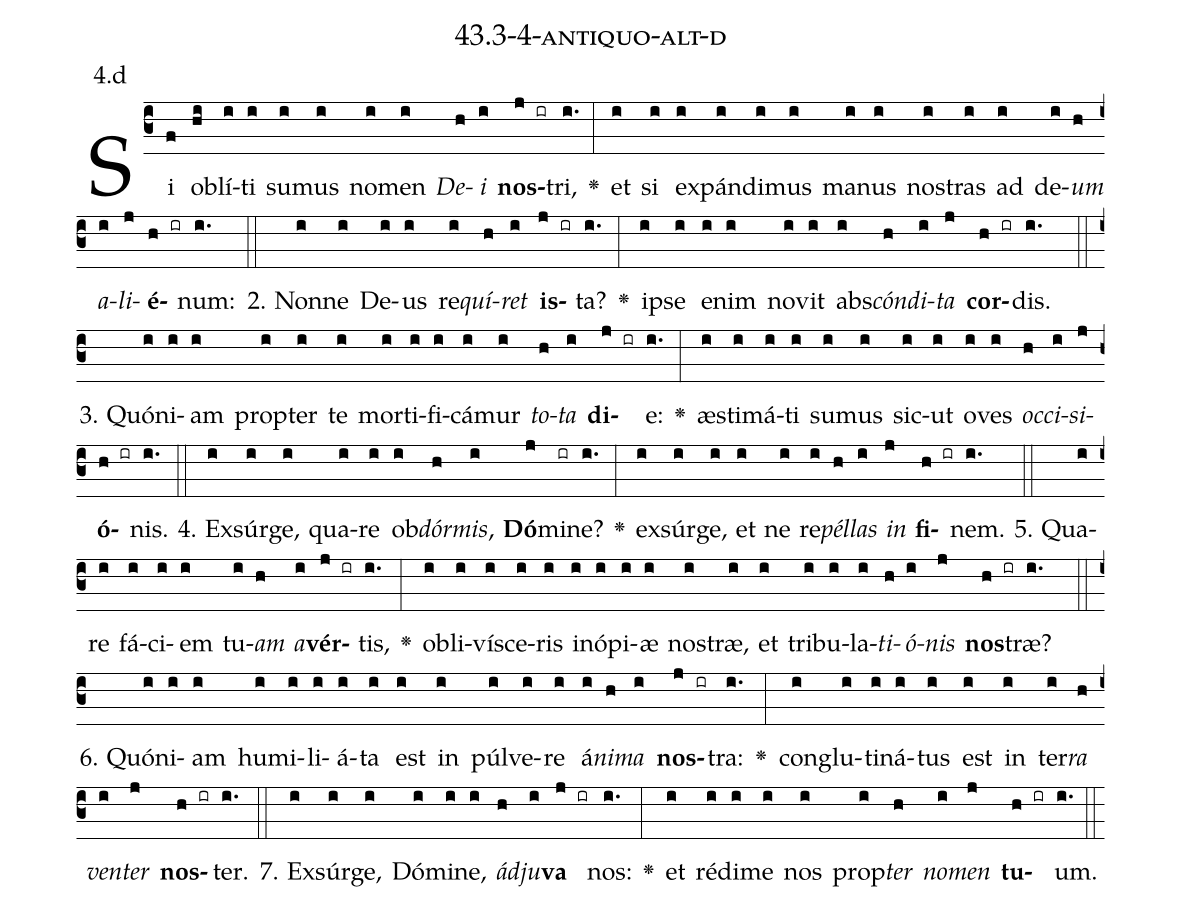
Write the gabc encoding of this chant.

name: 43.3-4-antiquo-alt-d;
annotation: 4.d;
%%
(c3)Si(f) ob(hi)lí(i)ti(i) su(i)mus(i) no(i)men(i) <i>De</i>(h)<i>i</i>(i) <b>nos</b>(j ir)tri,(i.) <v>\greheightstar</v>(:) et(i) si(i) ex(i)pán(i)di(i)mus(i) ma(i)nus(i) nos(i)tras(i) ad(i) de(i)<i>um</i>(h) <i>a</i>(i)<i>li</i>(j)<b>é</b>(h ir)num:(i.) (::)
2. Non(i)ne(i) De(i)us(i) re(i)<i>quí</i>(h)<i>ret</i>(i) <b>is</b>(j ir)ta?(i.) <v>\greheightstar</v>(:) ip(i)se(i) e(i)nim(i) no(i)vit(i) abs(i)<i>cón</i>(h)<i>di</i>(i)<i>ta</i>(j) <b>cor</b>(h ir)dis.(i.) (::)
3. Quón(i)i(i)am(i) prop(i)ter(i) te(i) mor(i)ti(i)fi(i)cá(i)mur(i) <i>to</i>(h)<i>ta</i>(i) <b>di</b>(j ir)e:(i.) <v>\greheightstar</v>(:) æs(i)ti(i)má(i)ti(i) su(i)mus(i) sic(i)ut(i) o(i)ves(i) <i>oc</i>(h)<i>ci</i>(i)<i>si</i>(j)<b>ó</b>(h ir)nis.(i.) (::)
4. Ex(i)súr(i)ge,(i) qua(i)re(i) ob(i)<i>dór</i>(h)<i>mis</i>,(i) <b>Dó</b>(j)mi(ir)ne?(i.) <v>\greheightstar</v>(:) ex(i)súr(i)ge,(i) et(i) ne(i) re(i)<i>pél</i>(h)<i>las</i>(i) <i>in</i>(j) <b>fi</b>(h ir)nem.(i.) (::)
5. Qua(i)re(i) fá(i)ci(i)em(i) tu(i)<i>am</i>(h) <i>a</i>(i)<b>vér</b>(j ir)tis,(i.) <v>\greheightstar</v>(:) ob(i)li(i)ví(i)sce(i)ris(i) in(i)ó(i)pi(i)æ(i) nos(i)træ,(i) et(i) tri(i)bu(i)la(i)<i>ti</i>(h)<i>ó</i>(i)<i>nis</i>(j) <b>nos</b>(h ir)træ?(i.) (::)
6. Quón(i)i(i)am(i) hu(i)mi(i)li(i)á(i)ta(i) est(i) in(i) púl(i)ve(i)re(i) á(i)<i>ni</i>(h)<i>ma</i>(i) <b>nos</b>(j ir)tra:(i.) <v>\greheightstar</v>(:) con(i)glu(i)ti(i)ná(i)tus(i) est(i) in(i) ter(i)<i>ra</i>(h) <i>ven</i>(i)<i>ter</i>(j) <b>nos</b>(h ir)ter.(i.) (::)
7. Ex(i)súr(i)ge,(i) Dó(i)mi(i)ne,(i) <i>ád</i>(h)<i>ju</i>(i)<b>va</b>(j ir) nos:(i.) <v>\greheightstar</v>(:) et(i) réd(i)i(i)me(i) nos(i) prop(i)<i>ter</i>(h) <i>no</i>(i)<i>men</i>(j) <b>tu</b>(h ir)um.(i.) (::)
